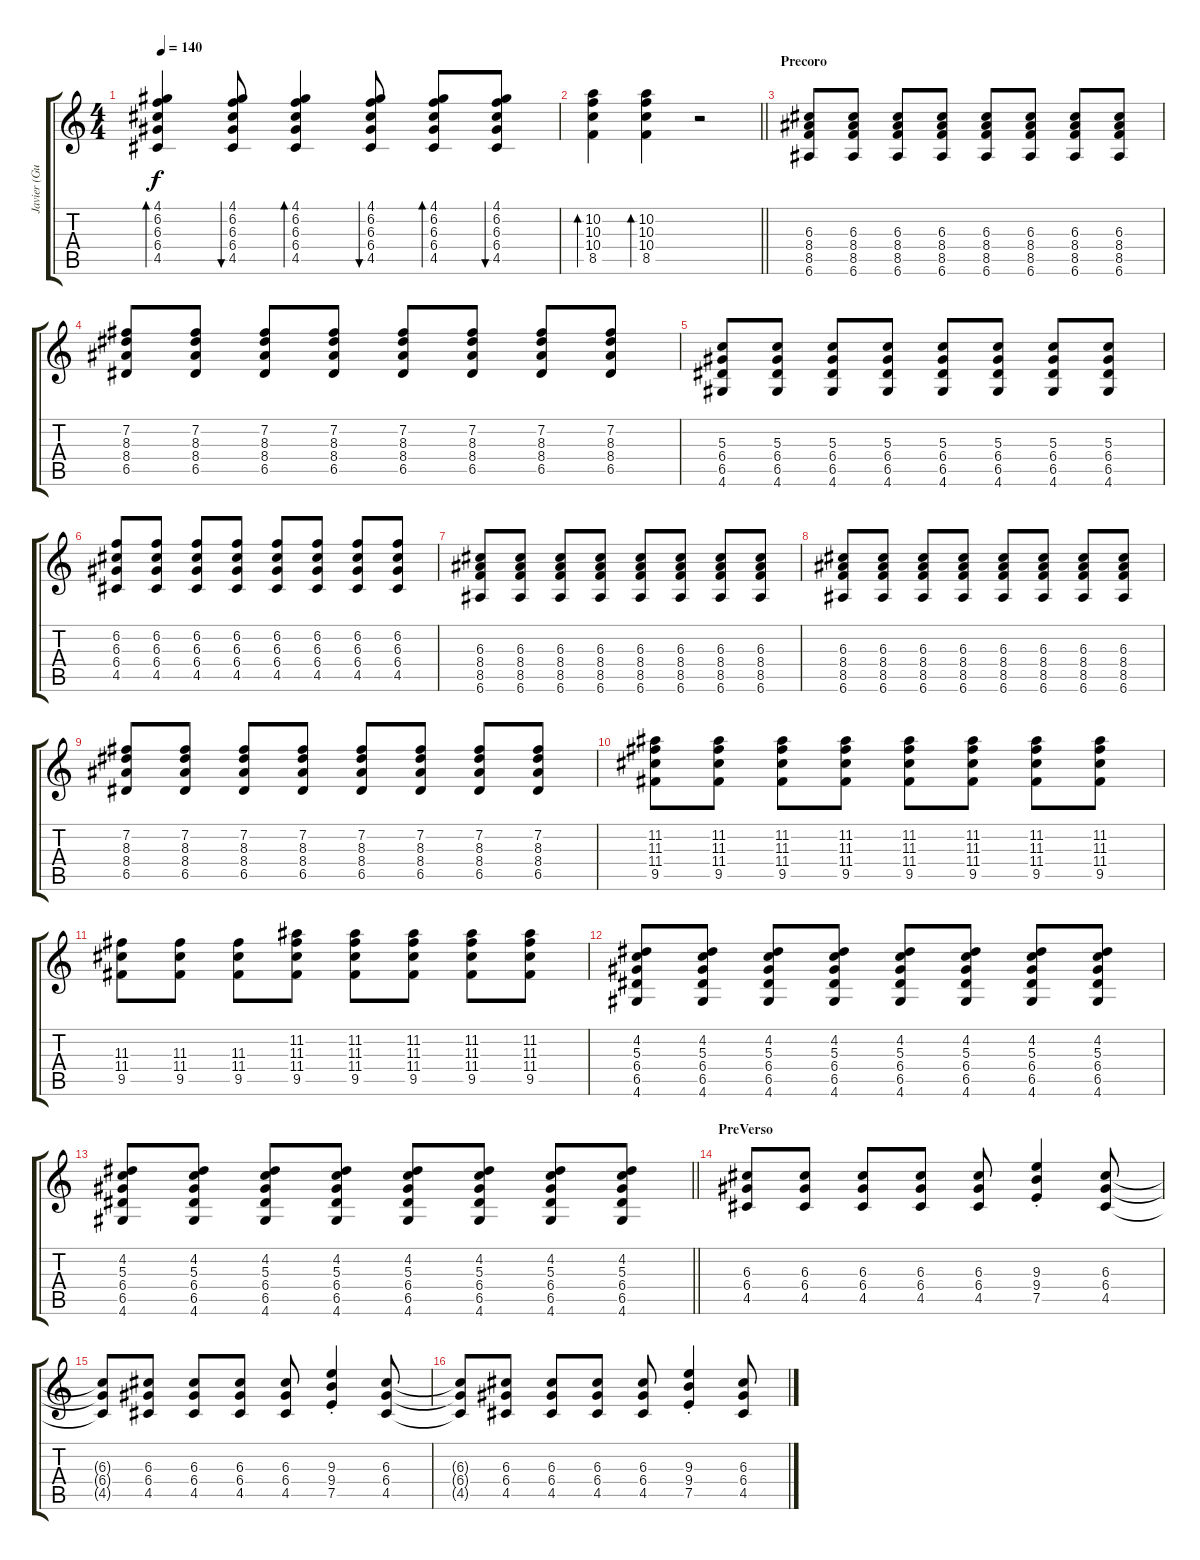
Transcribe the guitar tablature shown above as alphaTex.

\track ("Javier (Guitarra)" "Javier (Gu") {instrument distortionguitar}
\staff {score tabs}
\tuning (E4 B3 G3 D3 A2 E2) {hide}
\ts (4 4)
\tempo 140
\clef g2
\ks aminor
(4.1 6.2 6.3 6.4 4.5).4{bd 60 dy f} (4.1 6.2 6.3 6.4 4.5).8{bu 60} (4.1 6.2 6.3 6.4 4.5).4{bd 60} (4.1 6.2 6.3 6.4 4.5).8{bu 60} (4.1 6.2 6.3 6.4 4.5).8{bd 60} (4.1 6.2 6.3 6.4 4.5).8{bu 60} |
\barLineRight lightlight
(10.2 10.3 10.4 8.5).4{bd 60} (10.2 10.3 10.4 8.5).4{bd 60} r.2 |
\section ("" "Precoro")
(6.3 8.4 8.5 6.6).8{instrument distortionguitar} (6.3 8.4 8.5 6.6).8 (6.3 8.4 8.5 6.6).8 (6.3 8.4 8.5 6.6).8 (6.3 8.4 8.5 6.6).8 (6.3 8.4 8.5 6.6).8 (6.3 8.4 8.5 6.6).8 (6.3 8.4 8.5 6.6).8 |
(7.2 8.3 8.4 6.5).8 (7.2 8.3 8.4 6.5).8 (7.2 8.3 8.4 6.5).8 (7.2 8.3 8.4 6.5).8 (7.2 8.3 8.4 6.5).8 (7.2 8.3 8.4 6.5).8 (7.2 8.3 8.4 6.5).8 (7.2 8.3 8.4 6.5).8 |
(5.3 6.4 6.5 4.6).8 (5.3 6.4 6.5 4.6).8 (5.3 6.4 6.5 4.6).8 (5.3 6.4 6.5 4.6).8 (5.3 6.4 6.5 4.6).8 (5.3 6.4 6.5 4.6).8 (5.3 6.4 6.5 4.6).8 (5.3 6.4 6.5 4.6).8 |
(6.2 6.3 6.4 4.5).8 (6.2 6.3 6.4 4.5).8 (6.2 6.3 6.4 4.5).8 (6.2 6.3 6.4 4.5).8 (6.2 6.3 6.4 4.5).8 (6.2 6.3 6.4 4.5).8 (6.2 6.3 6.4 4.5).8 (6.2 6.3 6.4 4.5).8 |
(6.3 8.4 8.5 6.6).8 (6.3 8.4 8.5 6.6).8 (6.3 8.4 8.5 6.6).8 (6.3 8.4 8.5 6.6).8 (6.3 8.4 8.5 6.6).8 (6.3 8.4 8.5 6.6).8 (6.3 8.4 8.5 6.6).8 (6.3 8.4 8.5 6.6).8 |
(6.3 8.4 8.5 6.6).8 (6.3 8.4 8.5 6.6).8 (6.3 8.4 8.5 6.6).8 (6.3 8.4 8.5 6.6).8 (6.3 8.4 8.5 6.6).8 (6.3 8.4 8.5 6.6).8 (6.3 8.4 8.5 6.6).8 (6.3 8.4 8.5 6.6).8 |
(7.2 8.3 8.4 6.5).8 (7.2 8.3 8.4 6.5).8 (7.2 8.3 8.4 6.5).8 (7.2 8.3 8.4 6.5).8 (7.2 8.3 8.4 6.5).8 (7.2 8.3 8.4 6.5).8 (7.2 8.3 8.4 6.5).8 (7.2 8.3 8.4 6.5).8 |
(11.2 11.3 11.4 9.5).8 (11.2 11.3 11.4 9.5).8 (11.2 11.3 11.4 9.5).8 (11.2 11.3 11.4 9.5).8 (11.2 11.3 11.4 9.5).8 (11.2 11.3 11.4 9.5).8 (11.2 11.3 11.4 9.5).8 (11.2 11.3 11.4 9.5).8 |
(11.3 11.4 9.5).8 (11.3 11.4 9.5).8 (11.3 11.4 9.5).8 (11.2 11.3 11.4 9.5).8 (11.2 11.3 11.4 9.5).8 (11.2 11.3 11.4 9.5).8 (11.2 11.3 11.4 9.5).8 (11.2 11.3 11.4 9.5).8 |
(4.2 5.3 6.4 6.5 4.6).8 (4.2 5.3 6.4 6.5 4.6).8 (4.2 5.3 6.4 6.5 4.6).8 (4.2 5.3 6.4 6.5 4.6).8 (4.2 5.3 6.4 6.5 4.6).8 (4.2 5.3 6.4 6.5 4.6).8 (4.2 5.3 6.4 6.5 4.6).8 (4.2 5.3 6.4 6.5 4.6).8 |
\barLineRight lightlight
(4.2 5.3 6.4 6.5 4.6).8 (4.2 5.3 6.4 6.5 4.6).8 (4.2 5.3 6.4 6.5 4.6).8 (4.2 5.3 6.4 6.5 4.6).8 (4.2 5.3 6.4 6.5 4.6).8 (4.2 5.3 6.4 6.5 4.6).8 (4.2 5.3 6.4 6.5 4.6).8 (4.2 5.3 6.4 6.5 4.6).8 |
\section ("" "PreVerso")
(6.3 6.4 4.5).8 (6.3 6.4 4.5).8 (6.3 6.4 4.5).8 (6.3 6.4 4.5).8 (6.3 6.4 4.5).8 (9.3{st} 9.4{st} 7.5{st}).4 (6.3 6.4 4.5).8 |
(6.3{t} 6.4{t} 4.5{t}).8 (6.3 6.4 4.5).8 (6.3 6.4 4.5).8 (6.3 6.4 4.5).8 (6.3 6.4 4.5).8 (9.3{st} 9.4{st} 7.5{st}).4 (6.3 6.4 4.5).8 |
(6.3{t} 6.4{t} 4.5{t}).8 (6.3 6.4 4.5).8 (6.3 6.4 4.5).8 (6.3 6.4 4.5).8 (6.3 6.4 4.5).8 (9.3{st} 9.4{st} 7.5{st}).4 (6.3 6.4 4.5).8
